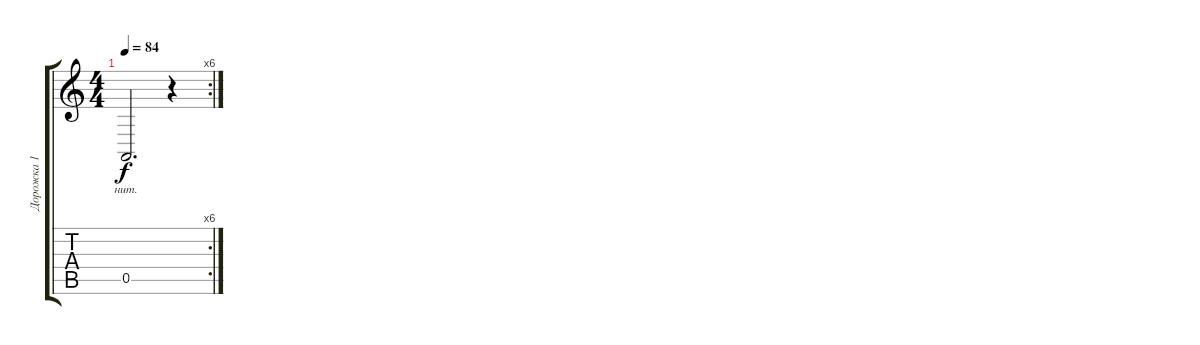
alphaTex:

\track ("Дорожка 1" "Дорожка 1") {instrument cello}
\staff {score tabs}
\tuning (E4 B3 G3 D3 A2 E2) {hide}
\rc 6
\ts (4 4)
\tempo 84
\clef g2
\ks c
0.5.2{d lyrics (0 "нит.") lyrics (1 "") lyrics (2 "") lyrics (3 "") lyrics (4 "") dy f} r.4
